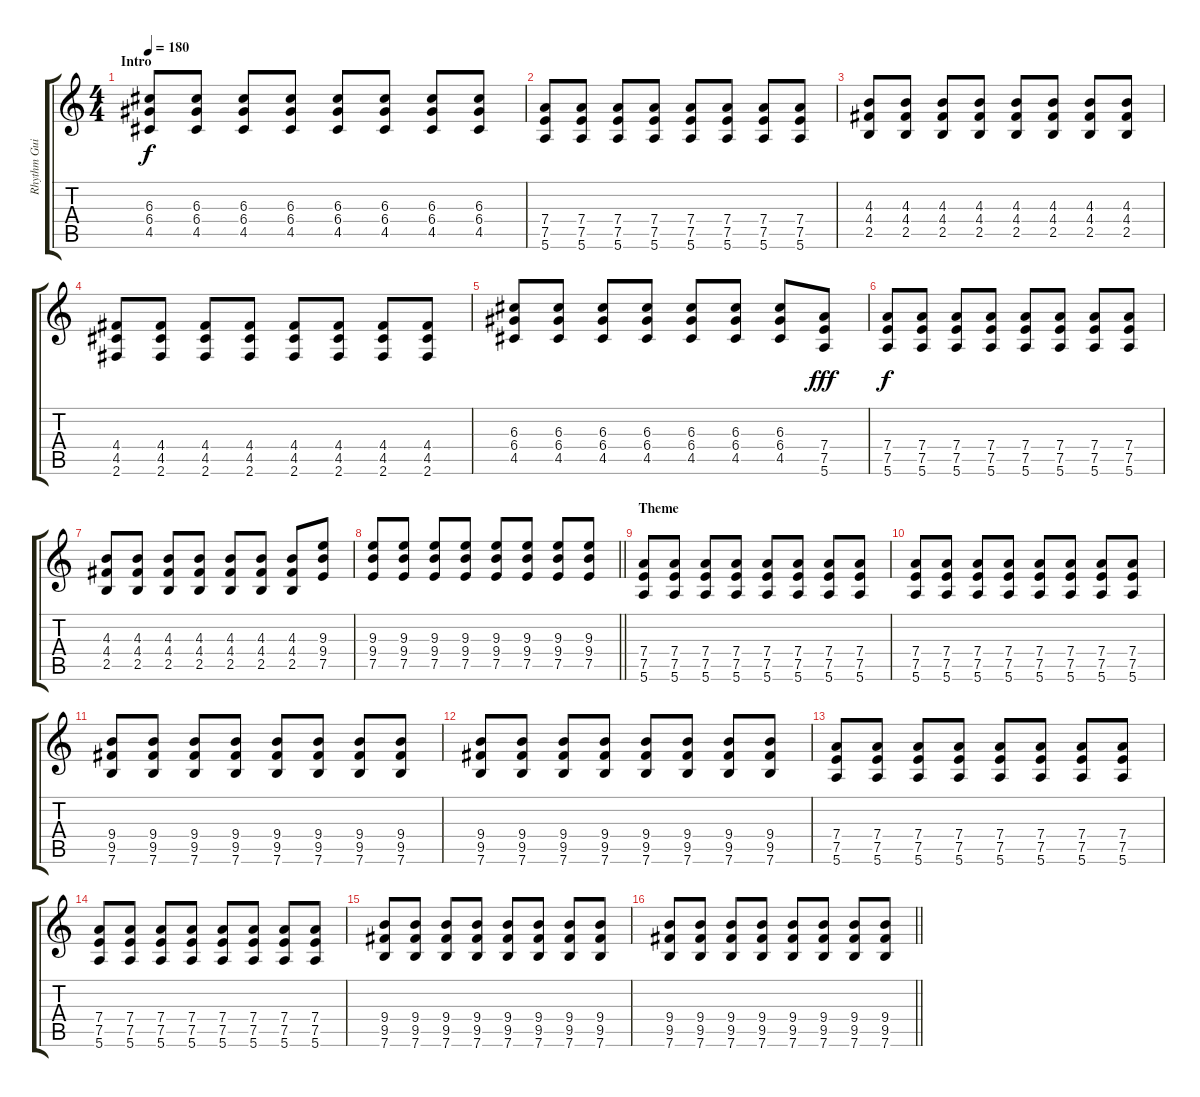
\track ("Rhythm Guitar" "Rhythm Gui") {instrument overdrivenguitar}
\staff {score tabs}
\tuning (E4 B3 G3 D3 A2 E2) {hide}
\ts (4 4)
\section ("" "Intro")
\tempo 180
\clef g2
\ks c
(6.3 6.4 4.5).8{dy f instrument overdrivenguitar} (6.3 6.4 4.5).8 (6.3 6.4 4.5).8 (6.3 6.4 4.5).8 (6.3 6.4 4.5).8 (6.3 6.4 4.5).8 (6.3 6.4 4.5).8 (6.3 6.4 4.5).8 |
(7.4 7.5 5.6).8 (7.4 7.5 5.6).8 (7.4 7.5 5.6).8 (7.4 7.5 5.6).8 (7.4 7.5 5.6).8 (7.4 7.5 5.6).8 (7.4 7.5 5.6).8 (7.4 7.5 5.6).8 |
(4.3 4.4 2.5).8 (4.3 4.4 2.5).8 (4.3 4.4 2.5).8 (4.3 4.4 2.5).8 (4.3 4.4 2.5).8 (4.3 4.4 2.5).8 (4.3 4.4 2.5).8 (4.3 4.4 2.5).8 |
(4.4 4.5 2.6).8 (4.4 4.5 2.6).8 (4.4 4.5 2.6).8 (4.4 4.5 2.6).8 (4.4 4.5 2.6).8 (4.4 4.5 2.6).8 (4.4 4.5 2.6).8 (4.4 4.5 2.6).8 |
(6.3 6.4 4.5).8 (6.3 6.4 4.5).8 (6.3 6.4 4.5).8 (6.3 6.4 4.5).8 (6.3 6.4 4.5).8 (6.3 6.4 4.5).8 (6.3 6.4 4.5).8 (7.4 7.5 5.6).8{dy fff} |
(7.4 7.5 5.6).8{dy f} (7.4 7.5 5.6).8 (7.4 7.5 5.6).8 (7.4 7.5 5.6).8 (7.4 7.5 5.6).8 (7.4 7.5 5.6).8 (7.4 7.5 5.6).8 (7.4 7.5 5.6).8 |
(4.3 4.4 2.5).8 (4.3 4.4 2.5).8 (4.3 4.4 2.5).8 (4.3 4.4 2.5).8 (4.3 4.4 2.5).8 (4.3 4.4 2.5).8 (4.3 4.4 2.5).8 (9.3 9.4 7.5).8 |
\barLineRight lightlight
(9.3 9.4 7.5).8 (9.3 9.4 7.5).8 (9.3 9.4 7.5).8 (9.3 9.4 7.5).8 (9.3 9.4 7.5).8 (9.3 9.4 7.5).8 (9.3 9.4 7.5).8 (9.3 9.4 7.5).8 |
\section ("" "Theme")
(7.4 7.5 5.6).8 (7.4 7.5 5.6).8 (7.4 7.5 5.6).8 (7.4 7.5 5.6).8 (7.4 7.5 5.6).8 (7.4 7.5 5.6).8 (7.4 7.5 5.6).8 (7.4 7.5 5.6).8 |
(7.4 7.5 5.6).8 (7.4 7.5 5.6).8 (7.4 7.5 5.6).8 (7.4 7.5 5.6).8 (7.4 7.5 5.6).8 (7.4 7.5 5.6).8 (7.4 7.5 5.6).8 (7.4 7.5 5.6).8 |
(9.4 9.5 7.6).8 (9.4 9.5 7.6).8 (9.4 9.5 7.6).8 (9.4 9.5 7.6).8 (9.4 9.5 7.6).8 (9.4 9.5 7.6).8 (9.4 9.5 7.6).8 (9.4 9.5 7.6).8 |
(9.4 9.5 7.6).8 (9.4 9.5 7.6).8 (9.4 9.5 7.6).8 (9.4 9.5 7.6).8 (9.4 9.5 7.6).8 (9.4 9.5 7.6).8 (9.4 9.5 7.6).8 (9.4 9.5 7.6).8 |
(7.4 7.5 5.6).8 (7.4 7.5 5.6).8 (7.4 7.5 5.6).8 (7.4 7.5 5.6).8 (7.4 7.5 5.6).8 (7.4 7.5 5.6).8 (7.4 7.5 5.6).8 (7.4 7.5 5.6).8 |
(7.4 7.5 5.6).8 (7.4 7.5 5.6).8 (7.4 7.5 5.6).8 (7.4 7.5 5.6).8 (7.4 7.5 5.6).8 (7.4 7.5 5.6).8 (7.4 7.5 5.6).8 (7.4 7.5 5.6).8 |
(9.4 9.5 7.6).8 (9.4 9.5 7.6).8 (9.4 9.5 7.6).8 (9.4 9.5 7.6).8 (9.4 9.5 7.6).8 (9.4 9.5 7.6).8 (9.4 9.5 7.6).8 (9.4 9.5 7.6).8 |
\barLineRight lightlight
(9.4 9.5 7.6).8 (9.4 9.5 7.6).8 (9.4 9.5 7.6).8 (9.4 9.5 7.6).8 (9.4 9.5 7.6).8 (9.4 9.5 7.6).8 (9.4 9.5 7.6).8 (9.4 9.5 7.6).8
